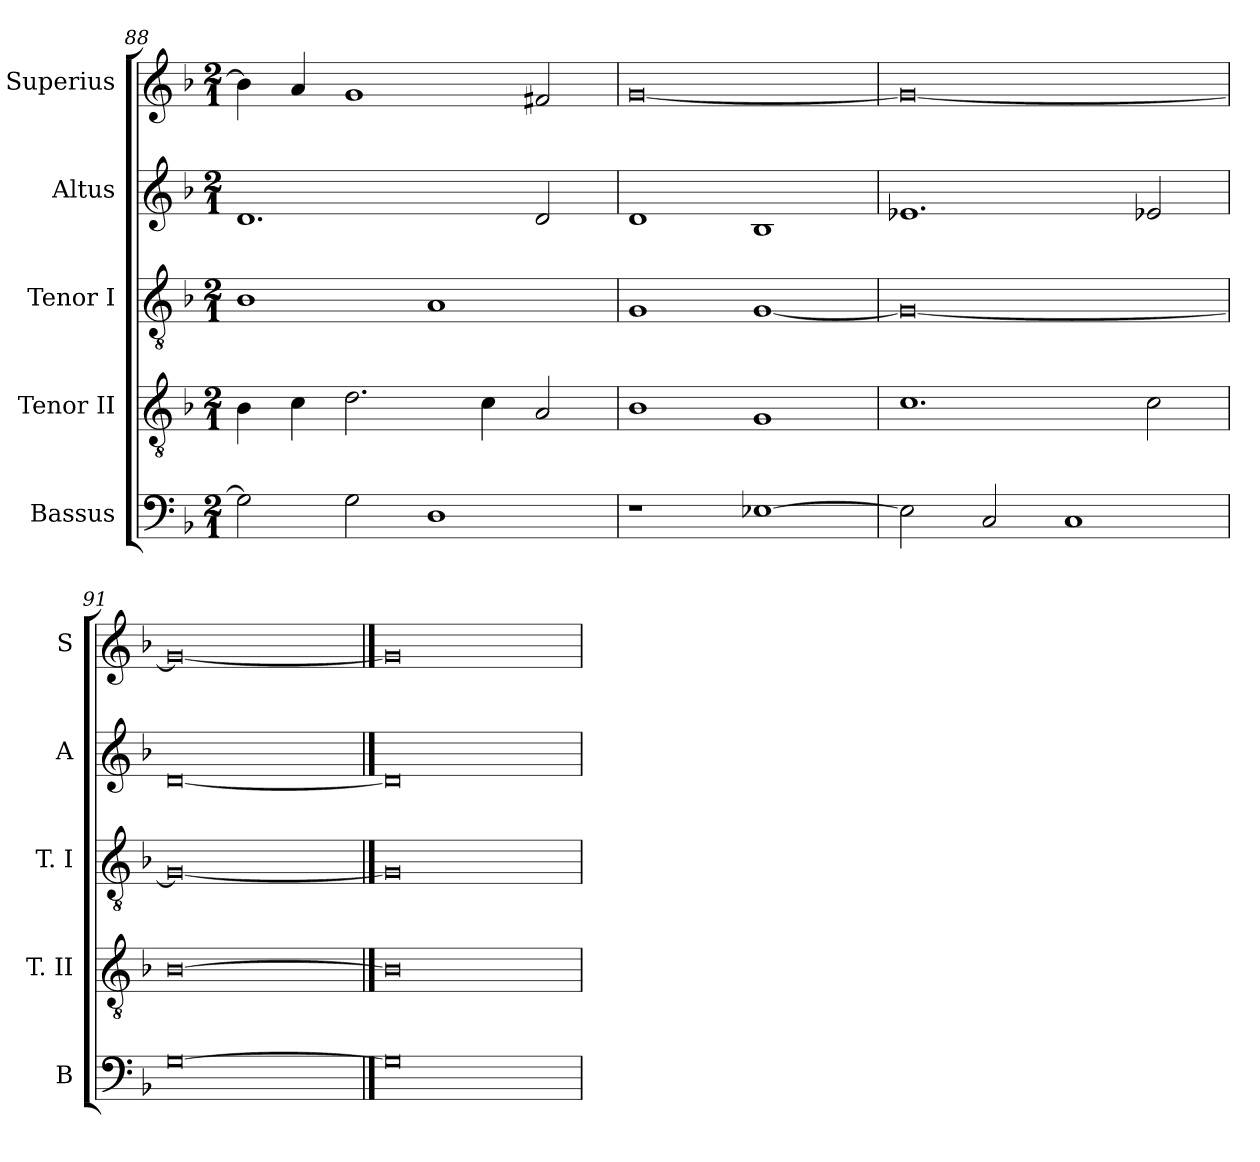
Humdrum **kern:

**kern	**kern	**kern	**kern	**kern
*part5	*part4	*part3	*part2	*part1
*staff5	*staff4	*staff3	*staff2	*staff1
*I"Bassus	*I"Tenor II	*I"Tenor I	*I"Altus	*I"Superius
*I'B	*I'T. II	*I'T. I	*I'A	*I'S
*clefF4	*clefGv2	*clefGv2	*clefG2	*clefG2
*k[b-]	*k[b-]	*k[b-]	*k[b-]	*k[b-]
*F:	*F:	*F:	*F:	*F:
*M2/1	*M2/1	*M2/1	*M2/1	*M2/1
=88	=88	=88	=88	=88
2G]	4B-	1B-	1.d	4b-]
.	4c	.	.	4a
2G	2.d	.	.	1g
1D	.	1A	.	.
.	4c	.	.	.
.	2A	.	2d	2f#X
=89	=89	=89	=89	=89
1r	1B-	1G	1d	[0g
[1E-X	1G	[1G	1B-	.
=90	=90	=90	=90	=90
2E-]	1.c	0G_	1.e-X	0g_
2C	.	.	.	.
1C	.	.	.	.
.	2c	.	2e-X	.
=91	=91	=91	=91	=91
[0G	[0B-	0G_	[0d	0g_
==92	==92	==92	==92	==92
0G]	0B-]	0G]	0d]	0g]
=	=	=	=	=
*-	*-	*-	*-	*-
